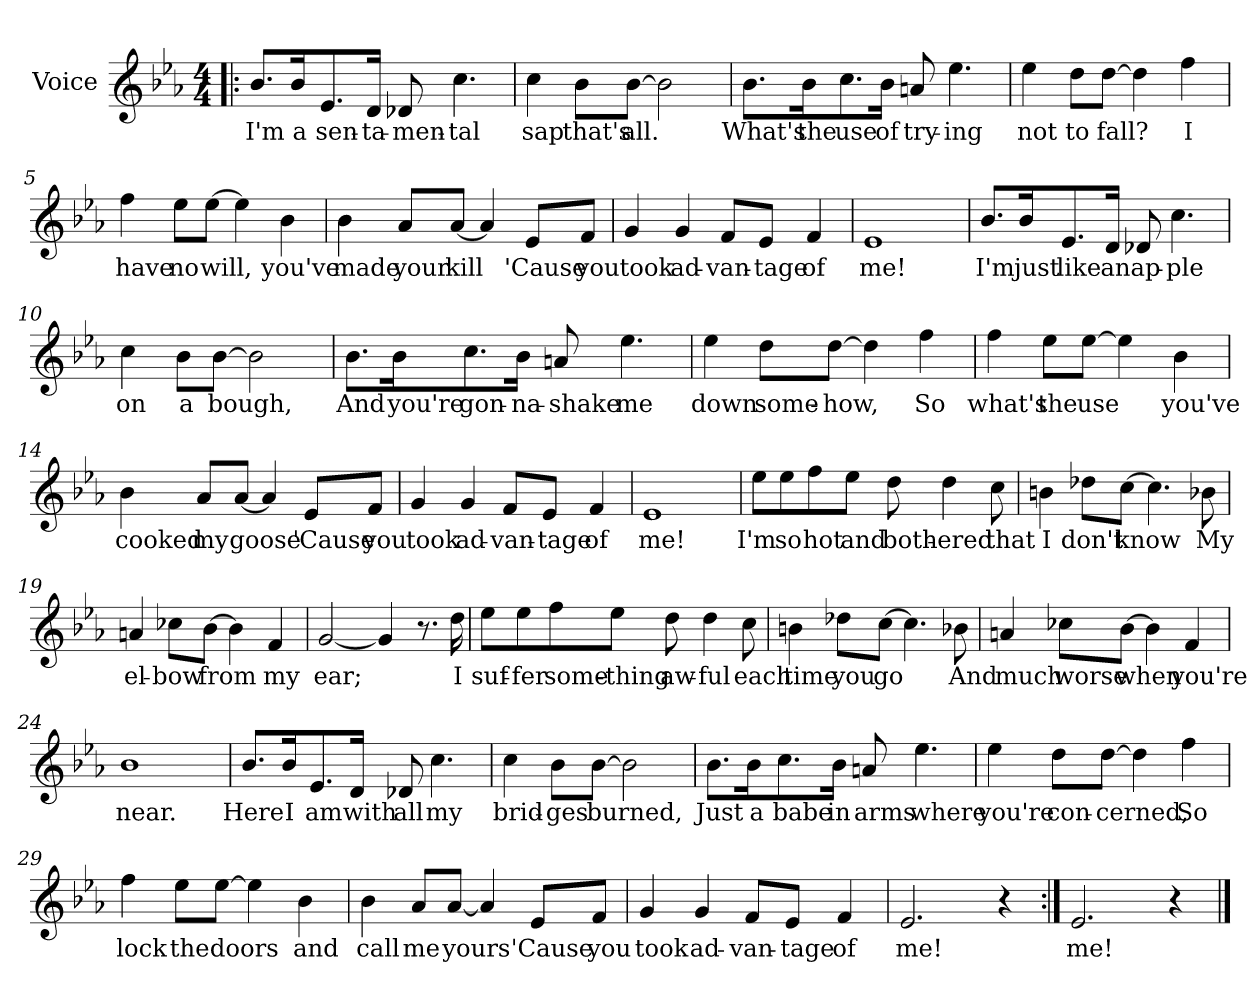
**kern	**text
*part1	*part1
*staff1	*staff1
*I"Voice	*
*clefG2	*
*k[b-e-a-]	*
*E-:	*
*M4/4	*
=1!|:	=1!|:
8.b-/L	I'm
16b-/	a
8.e-/	sen-
16d/J	-ta-
8d-X/	-men-
4.cc\	-tal
=2	=2
4cc\	sap
8b-\L	that's
[8b-\J	all.
2b-\]	.
=3	=3
8.b-\L	What's
16b-\	the
8.cc\	use
16b-\J	of
8an/	try-
4.ee-\	ing
=4	=4
4ee-\	not
8dd\L	to
[8dd\J	fall?
4dd\]	.
4ff\	I
!!LO:LB:g=z
=5	=5
4ff\	have
8ee-\L	no
[8ee-\J	will,
4ee-\]	.
4b-\	you've
=6	=6
4b-\	made
8a-/L	your
[8a-/J	kill
4a-/]	.
8e-/L	'Cause
8f/J	you
=7	=7
4g/	took
4g/	ad-
8f/L	-van-
8e-/J	-tage
4f/	of
=8	=8
1e-	me!
!!LO:LB:g=z
=9	=9
8.b-/L	I'm
16b-/	just
8.e-/	like
16d/J	an
8d-X/	ap-
4.cc\	-ple
=10	=10
4cc\	on
8b-\L	a
[8b-\J	bough,
2b-\]	.
=11	=11
8.b-\L	And
16b-\	you're
8.cc\	gon-
16b-\J	-na-
8an/	shake
4.ee-\	me
=12	=12
4ee-\	down
8dd\L	some-
[8dd\J	-how,
4dd\]	.
4ff\	So
!!LO:LB:g=z
=13	=13
4ff\	what's
8ee-\L	the
[8ee-\J	use
4ee-\]	.
4b-\	you've
=14	=14
4b-\	cooked
8a-/L	my
[8a-/J	goose
4a-/]	.
8e-/L	'Cause
8f/J	you
=15	=15
4g/	took
4g/	ad-
8f/L	-van-
8e-/J	-tage
4f/	of
=16	=16
1e-	me!
!!LO:LB:g=z
=17	=17
8ee-\L	I'm
8ee-\	so
8ff\	hot
8ee-\J	and
8dd\	both-
4dd\	-ered
8cc\	that
=18	=18
4bn\	I
8dd-X\L	don't
[8cc\J	know
4.cc\]	.
8b-X\	My
=19	=19
4an/	el-
8cc-X\L	-bow
[8b-\J	from
4b-\]	.
4f/	my
=20	=20
[2g/	ear;
4g/]	.
8.r	.
16dd\	I
!!LO:LB:g=z
=21	=21
8ee-\L	suf-
8ee-\	-fer
8ff\	some-
8ee-\J	-thing
8dd\	aw-
4dd\	-ful
8cc\	each
=22	=22
4bn\	time
8dd-X\L	you
[8cc\J	go
4.cc\]	.
8b-X\	And
=23	=23
4an/	much
8cc-X\L	worse
[8b-\J	when
4b-\]	.
4f/	you're
=24	=24
1b-	near.
!!LO:LB:g=z
=25	=25
8.b-/L	Here
16b-/	I
8.e-/	am
16d/J	with
8d-X/	all
4.cc\	my
=26	=26
4cc\	brid-
8b-\L	-ges
[8b-\J	burned,
2b-\]	.
=27	=27
8.b-\L	Just
16b-\	a
8.cc\	babe
16b-\J	in
8an/	arms
4.ee-\	where
=28	=28
4ee-\	you're
8dd\L	con-
[8dd\J	cerned,
4dd\]	.
4ff\	So
!!LO:LB:g=z
=29	=29
4ff\	lock
8ee-\L	the
[8ee-\J	doors
4ee-\]	.
4b-\	and
=30	=30
4b-\	call
8a-/L	me
[8a-/J	yours
4a-/]	.
8e-/L	'Cause
8f/J	you
=31	=31
4g/	took
4g/	ad-
8f/L	-van-
8e-/J	-tage
4f/	of
=32	=32
2.e-/	me!
4r	.
=33:|!	=33:|!
2.e-/	me!
4r	.
==	==
*-	*-
